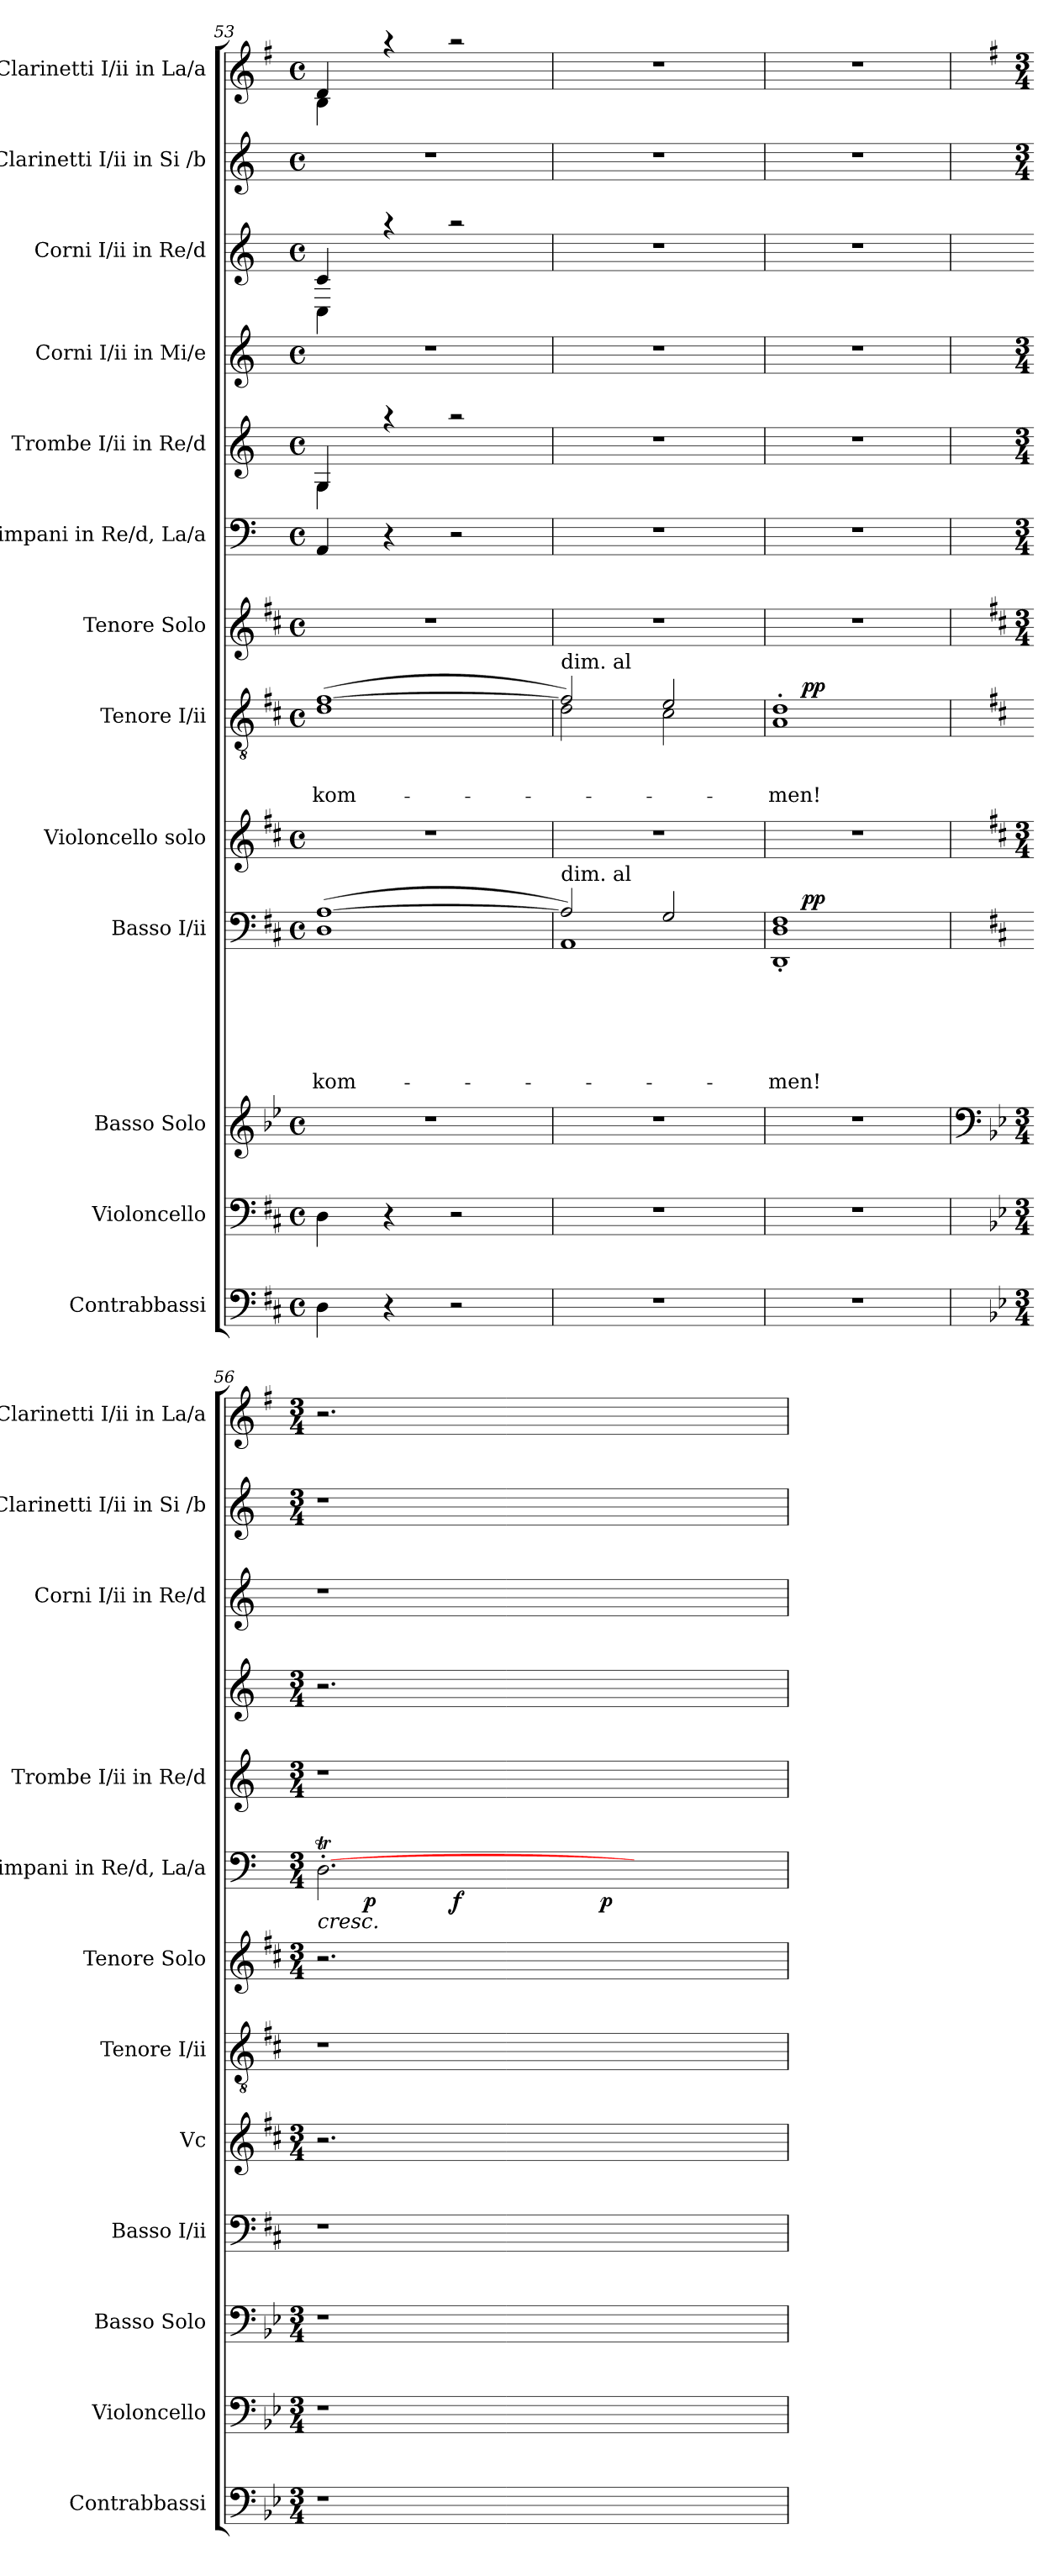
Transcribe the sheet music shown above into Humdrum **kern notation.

**kern	**kern	**kern	**kern	**text	**text	**text	**text	**text	**text	**dynam	**kern	**kern	**text	**text	**text	**dynam	**kern	**kern	**dynam	**kern	**kern	**kern	**kern	**kern
*part13	*part12	*part11	*part10	*part10	*part10	*part10	*part10	*part10	*part10	*part10	*part9	*part8	*part8	*part8	*part8	*part8	*part7	*part6	*part6	*part5	*part4	*part3	*part2	*part1
*staff13	*staff12	*staff11	*staff10	*staff10	*staff10	*staff10	*staff10	*staff10	*staff10	*staff10	*staff9	*staff8	*staff8	*staff8	*staff8	*staff8	*staff7	*staff6	*staff6	*staff5	*staff4	*staff3	*staff2	*staff1
*I"Contrabbassi	*I"Violoncello	*I"Basso Solo	*I"Basso I/ii	*	*	*	*	*	*	*	*I"Violoncello solo	*I"Tenore I/ii	*	*	*	*	*I"Tenore Solo	*I"Timpani in Re/d, La/a	*	*I"Trombe I/ii in Re/d	*I"Corni I/ii in Mi/e	*I"Corni I/ii in Re/d	*I"Clarinetti I/ii in Si /b	*I"Clarinetti I/ii in La/a
*I'Contrabbassi	*I'Violoncello	*I'Basso Solo	*I'Basso I/ii	*	*	*	*	*	*	*	*I'Vc	*I'Tenore I/ii	*	*	*	*	*I'Tenore Solo	*I'Timpani in Re/d, La/a	*	*I'Trombe I/ii in Re/d	*	*I'Corni I/ii in Re/d	*I'Clarinetti I/ii in Si /b	*I'Clarinetti I/ii in La/a
*clefF4	*clefF4	*clefG2	*clefF4	*	*	*	*	*	*	*	*clefG2	*clefGv2	*	*	*	*	*clefG2	*clefF4	*	*clefG2	*clefG2	*clefG2	*clefG2	*clefG2
*ITrd-2c-3	*ITrd-2c-3	*ITrd3c5	*ITrd-2c-3	*	*	*	*	*	*	*	*ITrd-2c-3	*ITrd-2c-3	*	*	*	*	*ITrd-2c-3	*ITrd-3c-5	*	*ITrd-3c-5	*ITrd4c7	*ITrd-3c-5	*ITrd-3c-5	*ITrd1c2
*k[b-]	*k[b-]	*k[b-]	*k[b-]	*	*	*	*	*	*	*	*k[b-]	*k[b-]	*	*	*	*	*k[b-]	*k[b-]	*	*k[b-]	*k[b-]	*k[b-]	*k[b-]	*k[b-]
*F:	*F:	*F:	*F:	*	*	*	*	*	*	*	*F:	*F:	*	*	*	*	*F:	*F:	*	*F:	*F:	*F:	*F:	*F:
*M4/4	*M4/4	*M4/4	*M4/4	*	*	*	*	*	*	*	*M4/4	*M4/4	*	*	*	*	*M4/4	*M4/4	*	*M4/4	*M4/4	*M4/4	*M4/4	*M4/4
*met(c)	*met(c)	*met(c)	*met(c)	*	*	*	*	*	*	*	*met(c)	*met(c)	*	*	*	*	*met(c)	*met(c)	*	*met(c)	*met(c)	*met(c)	*met(c)	*met(c)
=53	=53	=53	=53	=53	=53	=53	=53	=53	=53	=53	=53	=53	=53	=53	=53	=53	=53	=53	=53	=53	=53	=53	=53	=53
!	!	!	!	!	!	!	!	!	!	!	!	!	!	!	!	!	!	!	!	!	!	!	!	!LO:TX:a:t=muta in Sib/b
!	!	!	!	!	!	!	!	!	!LO:LY:b	!	!	!	!	!	!LO:LY:b	!	!	!	!	!	!	!	!	!
*	*	*	*	*	*	*	*	*	*	*	*	*	*	*	*	*	*	*	*	*^	*	*^	*	*^
4F\	4F\	1r	(<1F [>1c	.	.	.	.	.	-kom-	.	1r	(<1f [>1a	.	.	-kom-	.	1r	4D/	.	4c/	4c\	1r	4f/	4F\	1r	4c/	4A\
4r	4r	.	.	.	.	.	.	.	.	.	.	.	.	.	.	.	.	4r	.	4raa	2.ryy	.	4raa	2.ryy	.	4raa	2.ryy
2r	2r	.	.	.	.	.	.	.	.	.	.	.	.	.	.	.	.	2r	.	2raa	.	.	2raa	.	.	2raa	.
*	*	*	*	*	*	*	*	*	*	*	*	*	*	*	*	*	*	*	*	*v	*v	*	*v	*v	*	*v	*v
=54	=54	=54	=54	=54	=54	=54	=54	=54	=54	=54	=54	=54	=54	=54	=54	=54	=54	=54	=54	=54	=54	=54	=54	=54
*	*	*	*^	*	*	*	*	*	*	*	*	*^	*	*	*	*	*	*	*	*	*	*	*	*
!	!	!	!	!	!	!	!	!	!	!	!	!	!LO:TX:a:t=dim. al	!	!	!	!	!	!	!	!	!	!	!	!	!
!	!	!	!LO:TX:a:t=dim. al	!	!	!	!	!	!	!	!	!	!	!	!	!	!	!	!	!	!	!	!	!	!	!
1r	1r	1r	2c/]	1C)	.	.	.	.	.	.	.	1r	2a/]	2f\)	.	.	.	.	1r	1r	.	1r	1r	1r	1r	1r
.	.	.	2B-/	.	.	.	.	.	.	.	.	.	2g/	2e\	.	.	.	.	.	.	.	.	.	.	.	.
=55	=55	=55	=55	=55	=55	=55	=55	=55	=55	=55	=55	=55	=55	=55	=55	=55	=55	=55	=55	=55	=55	=55	=55	=55	=55	=55
!	!	!	!	!	!	!	!	!	!	!LO:LY:b	!	!	!	!	!	!	!LO:LY:b	!	!	!	!	!	!	!	!	!
1r	1r	1r	1FF'< 1F'< 1A'<	16ryy	.	.	.	.	.	-men!	.	1r	1c'> 1f'>	16ryy	.	.	-men!	.	1r	1r	.	1r	1r	1r	1r	1r
!	!	!	!	!	!	!	!	!	!	!	!LO:DY:a	!	!	!	!	!	!	!LO:DY:a	!	!	!	!	!	!	!	!
.	.	.	.	2...ryy	.	.	.	.	.	.	pp	.	.	2...ryy	.	.	.	pp	.	.	.	.	.	.	.	.
*	*	*	*v	*v	*	*	*	*	*	*	*	*	*v	*v	*	*	*	*	*	*	*	*	*	*	*	*
!!LO:PB:g=z
=56!	=56!	=56!	=56!	=56!	=56!	=56!	=56!	=56!	=56!	=56!	=56!	=56!	=56!	=56!	=56!	=56!	=56!	=56!	=56!	=56!	=56!	=56!	=56!	=56!
*	*	*clefF4	*	*	*	*	*	*	*	*	*	*	*	*	*	*	*	*	*	*	*	*	*	*
*k[b-e-a-d-g-]	*k[b-e-a-d-g-]	*	*	*	*	*	*	*	*	*	*	*	*	*	*	*	*	*	*	*	*	*	*	*
*D-:	*D-:	*	*	*	*	*	*	*	*	*	*	*	*	*	*	*	*	*	*	*	*	*	*	*
*M3/4	*M3/4	*M3/4	*	*	*	*	*	*	*	*	*M3/4	*	*	*	*	*	*M3/4	*M3/4	*	*M3/4	*M3/4	*	*M3/4	*M3/4
*	*	*	*^	*	*	*	*	*	*	*	*	*^	*	*	*	*	*	*	*	*	*	*	*	*
!LO:N:vis=1	!LO:N:vis=1	!LO:N:vis=1	!	!	!	!	!	!	!	!	!	!	!	!	!	!	!	!	!	!	!LO:HP:b	!LO:N:vis=1	!	!	!LO:N:vis=1	!
*	*	*	*	*	*	*	*	*	*	*	*	*	*	*	*	*	*	*	*	*^	*	*	*	*	*	*
*	*	*	*	*	*	*	*	*	*	*	*	*	*	*	*	*	*	*	*	*	*^	*	*	*	*	*	*
*	*	*	*v	*v	*	*	*	*	*	*	*	*	*v	*v	*	*	*	*	*	*	*	*^	*	*	*	*	*	*
2.r	2.r	2.r	1r	.	.	.	.	.	.	.	2.r	1r	.	.	.	.	2.r	[>2.GT<'>\	16.ryy	4.ryy	2ryy	<	2.r	2.r	1r	2.r	2.r
!	!	!	!	!	!	!	!	!	!	!	!	!	!	!	!	!	!	!	!	!	!	!LO:DY:b	!	!	!	!	!
.	.	.	.	.	.	.	.	.	.	.	.	.	.	.	.	.	.	.	2ryy	.	.	p	.	.	.	.	.
!	!	!	!	!	!	!	!	!	!	!	!	!	!	!	!	!	!	!	!	!	!	!LO:DY:b	!	!	!	!	!
.	.	.	.	.	.	.	.	.	.	.	.	.	.	.	.	.	.	.	.	2ryy	.	f	.	.	.	.	.
.	.	.	.	.	.	.	.	.	.	.	.	.	.	.	.	.	.	.	.	.	8.ryy	.	.	.	.	.	.
.	.	.	.	.	.	.	.	.	.	.	.	.	.	.	.	.	.	.	4ryy	.	.	.	.	.	.	.	.
!	!	!	!	!	!	!	!	!	!	!	!	!	!	!	!	!	!	!	!	!	!	!LO:DY:b	!	!	!	!	!
.	.	.	.	.	.	.	.	.	.	.	.	.	.	.	.	.	.	.	.	.	4ryy	p	.	.	.	.	.
4ryy	4ryy	4ryy	.	.	.	.	.	.	.	.	4ryy	.	.	.	.	.	4ryy	4ryy	.	.	.	[	4ryy	4ryy	.	4ryy	4ryy
.	.	.	.	.	.	.	.	.	.	.	.	.	.	.	.	.	.	.	8ryy	.	.	.	.	.	.	.	.
.	.	.	.	.	.	.	.	.	.	.	.	.	.	.	.	.	.	.	.	8ryy	.	.	.	.	.	.	.
.	.	.	.	.	.	.	.	.	.	.	.	.	.	.	.	.	.	.	.	.	16ryy	.	.	.	.	.	.
.	.	.	.	.	.	.	.	.	.	.	.	.	.	.	.	.	.	.	32ryy	.	.	.	.	.	.	.	.
*	*	*	*	*	*	*	*	*	*	*	*	*	*	*	*	*	*	*v	*v	*v	*v	*	*	*	*	*	*
=	=	=	=	=	=	=	=	=	=	=	=	=	=	=	=	=	=	=	=	=	=	=	=	=
*-	*-	*-	*-	*-	*-	*-	*-	*-	*-	*-	*-	*-	*-	*-	*-	*-	*-	*-	*-	*-	*-	*-	*-	*-
